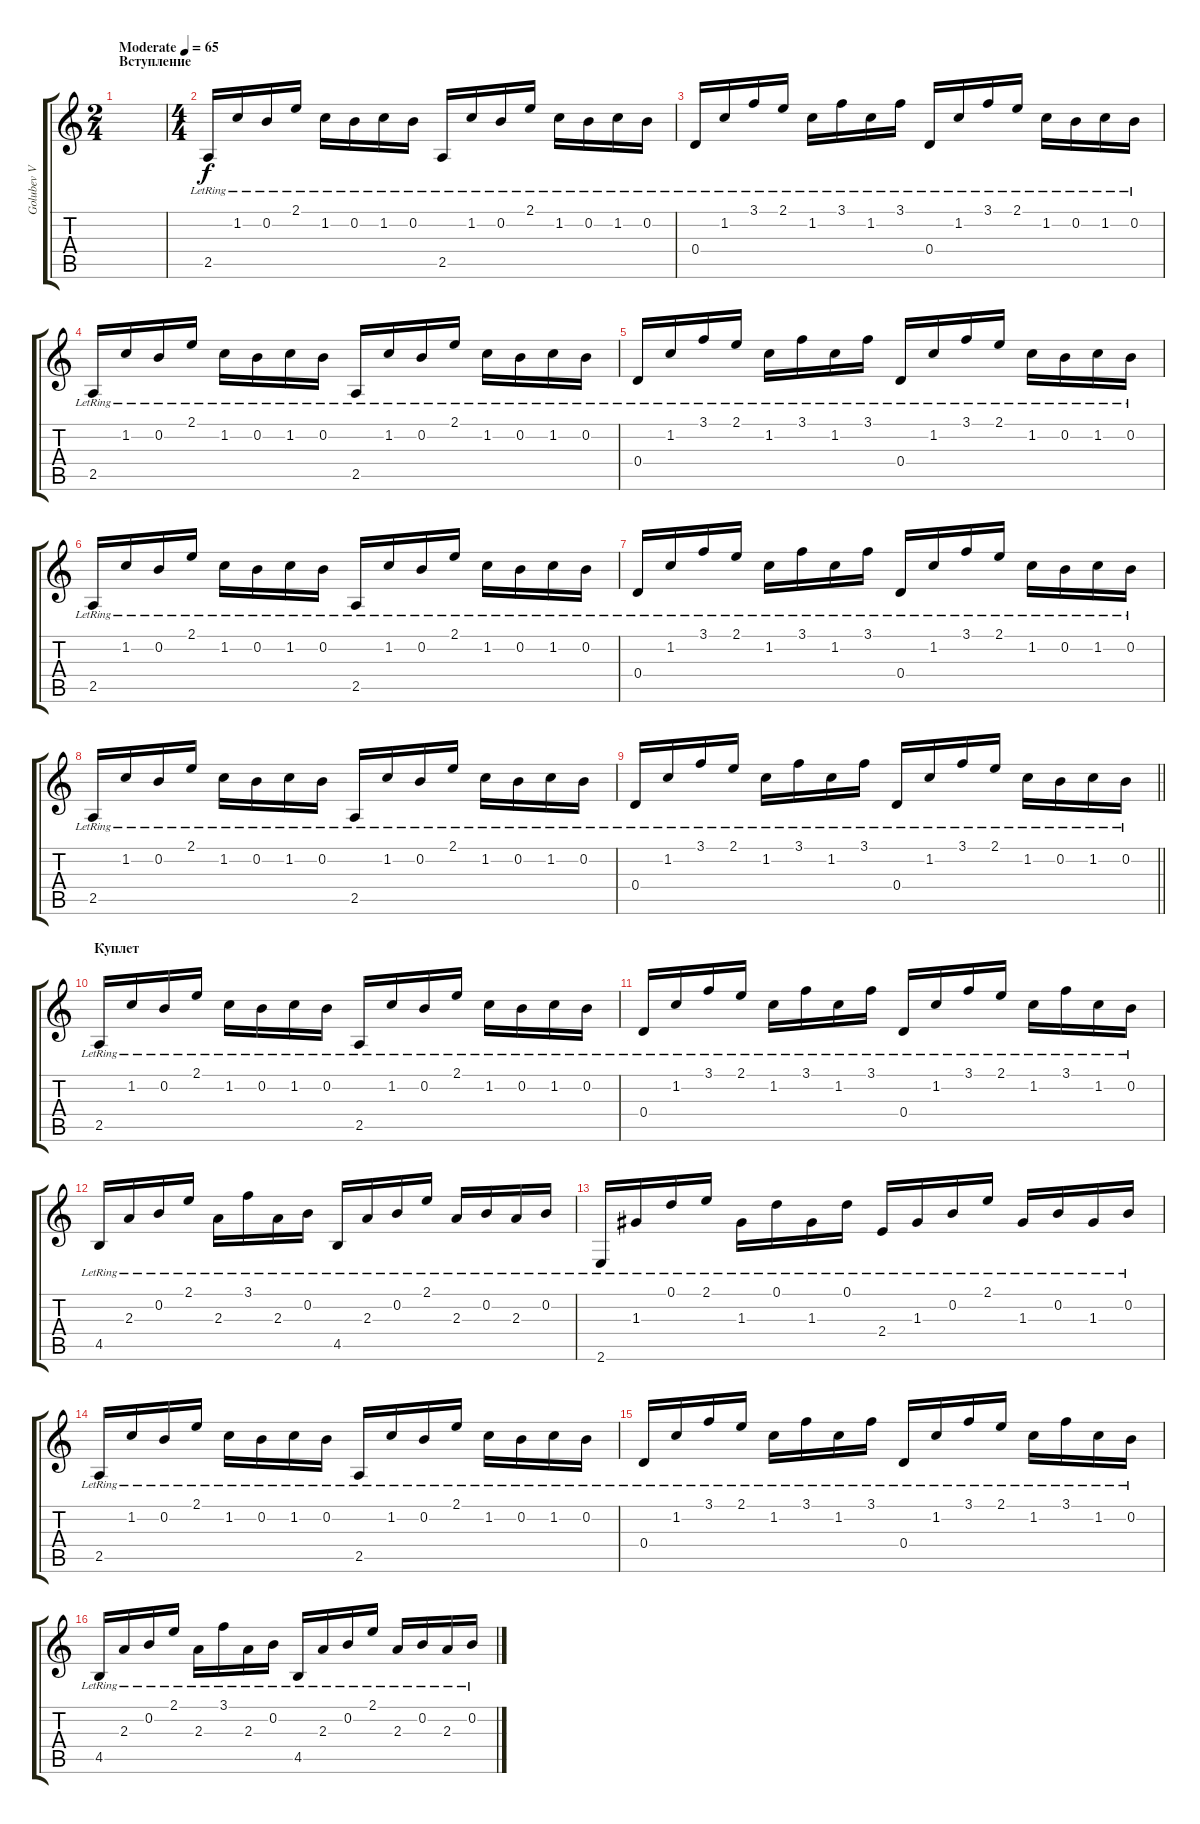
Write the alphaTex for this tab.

\track (" Golubev Vlad " " Golubev V") {instrument electricguitarjazz}
\staff {score tabs}
\tuning (D4 B3 G3 D3 G2 D2) {hide}
\ts (2 4)
\section ("" "Вступление")
\tempo (65 "Moderate")
\clef g2
\ks c
|
\ts (4 4)
2.5{lr}.16 1.2{lr}.16 0.2{lr}.16 2.1{lr}.16 1.2{lr}.16 0.2{lr}.16 1.2{lr}.16 0.2{lr}.16 2.5{lr}.16 1.2{lr}.16 0.2{lr}.16 2.1{lr}.16 1.2{lr}.16 0.2{lr}.16 1.2{lr}.16 0.2{lr}.16 |
0.4{lr}.16 1.2{lr}.16 3.1{lr}.16 2.1{lr}.16 1.2{lr}.16 3.1{lr}.16 1.2{lr}.16 3.1{lr}.16 0.4{lr}.16 1.2{lr}.16 3.1{lr}.16 2.1{lr}.16 1.2{lr}.16 0.2{lr}.16 1.2{lr}.16 0.2{lr}.16 |
2.5{lr}.16 1.2{lr}.16 0.2{lr}.16 2.1{lr}.16 1.2{lr}.16 0.2{lr}.16 1.2{lr}.16 0.2{lr}.16 2.5{lr}.16 1.2{lr}.16 0.2{lr}.16 2.1{lr}.16 1.2{lr}.16 0.2{lr}.16 1.2{lr}.16 0.2{lr}.16 |
0.4{lr}.16 1.2{lr}.16 3.1{lr}.16 2.1{lr}.16 1.2{lr}.16 3.1{lr}.16 1.2{lr}.16 3.1{lr}.16 0.4{lr}.16 1.2{lr}.16 3.1{lr}.16 2.1{lr}.16 1.2{lr}.16 0.2{lr}.16 1.2{lr}.16 0.2{lr}.16 |
2.5{lr}.16 1.2{lr}.16 0.2{lr}.16 2.1{lr}.16 1.2{lr}.16 0.2{lr}.16 1.2{lr}.16 0.2{lr}.16 2.5{lr}.16 1.2{lr}.16 0.2{lr}.16 2.1{lr}.16 1.2{lr}.16 0.2{lr}.16 1.2{lr}.16 0.2{lr}.16 |
0.4{lr}.16 1.2{lr}.16 3.1{lr}.16 2.1{lr}.16 1.2{lr}.16 3.1{lr}.16 1.2{lr}.16 3.1{lr}.16 0.4{lr}.16 1.2{lr}.16 3.1{lr}.16 2.1{lr}.16 1.2{lr}.16 0.2{lr}.16 1.2{lr}.16 0.2{lr}.16 |
2.5{lr}.16 1.2{lr}.16 0.2{lr}.16 2.1{lr}.16 1.2{lr}.16 0.2{lr}.16 1.2{lr}.16 0.2{lr}.16 2.5{lr}.16 1.2{lr}.16 0.2{lr}.16 2.1{lr}.16 1.2{lr}.16 0.2{lr}.16 1.2{lr}.16 0.2{lr}.16 |
\barLineRight lightlight
0.4{lr}.16 1.2{lr}.16 3.1{lr}.16 2.1{lr}.16 1.2{lr}.16 3.1{lr}.16 1.2{lr}.16 3.1{lr}.16 0.4{lr}.16 1.2{lr}.16 3.1{lr}.16 2.1{lr}.16 1.2{lr}.16 0.2{lr}.16 1.2{lr}.16 0.2{lr}.16 |
\section ("" "Куплет")
\ks aminor
2.5{lr}.16 1.2{lr}.16 0.2{lr}.16 2.1{lr}.16 1.2{lr}.16 0.2{lr}.16 1.2{lr}.16 0.2{lr}.16 2.5{lr}.16 1.2{lr}.16 0.2{lr}.16 2.1{lr}.16 1.2{lr}.16 0.2{lr}.16 1.2{lr}.16 0.2{lr}.16 |
0.4{lr}.16 1.2{lr}.16 3.1{lr}.16 2.1{lr}.16 1.2{lr}.16 3.1{lr}.16 1.2{lr}.16 3.1{lr}.16 0.4{lr}.16 1.2{lr}.16 3.1{lr}.16 2.1{lr}.16 1.2{lr}.16 3.1{lr}.16 1.2{lr}.16 0.2{lr}.16 |
4.5{lr}.16 2.3{lr}.16 0.2{lr}.16 2.1{lr}.16 2.3{lr}.16 3.1{lr}.16 2.3{lr}.16 0.2{lr}.16 4.5{lr}.16 2.3{lr}.16 0.2{lr}.16 2.1{lr}.16 2.3{lr}.16 0.2{lr}.16 2.3{lr}.16 0.2{lr}.16 |
2.6{lr}.16 1.3{lr}.16 0.1{lr}.16 2.1{lr}.16 1.3{lr}.16 0.1{lr}.16 1.3{lr}.16 0.1{lr}.16 2.4{lr}.16 1.3{lr}.16 0.2{lr}.16 2.1{lr}.16 1.3{lr}.16 0.2{lr}.16 1.3{lr}.16 0.2{lr}.16 |
2.5{lr}.16 1.2{lr}.16 0.2{lr}.16 2.1{lr}.16 1.2{lr}.16 0.2{lr}.16 1.2{lr}.16 0.2{lr}.16 2.5{lr}.16 1.2{lr}.16 0.2{lr}.16 2.1{lr}.16 1.2{lr}.16 0.2{lr}.16 1.2{lr}.16 0.2{lr}.16 |
0.4{lr}.16 1.2{lr}.16 3.1{lr}.16 2.1{lr}.16 1.2{lr}.16 3.1{lr}.16 1.2{lr}.16 3.1{lr}.16 0.4{lr}.16 1.2{lr}.16 3.1{lr}.16 2.1{lr}.16 1.2{lr}.16 3.1{lr}.16 1.2{lr}.16 0.2{lr}.16 |
4.5{lr}.16 2.3{lr}.16 0.2{lr}.16 2.1{lr}.16 2.3{lr}.16 3.1{lr}.16 2.3{lr}.16 0.2{lr}.16 4.5{lr}.16 2.3{lr}.16 0.2{lr}.16 2.1{lr}.16 2.3{lr}.16 0.2{lr}.16 2.3{lr}.16 0.2{lr}.16
